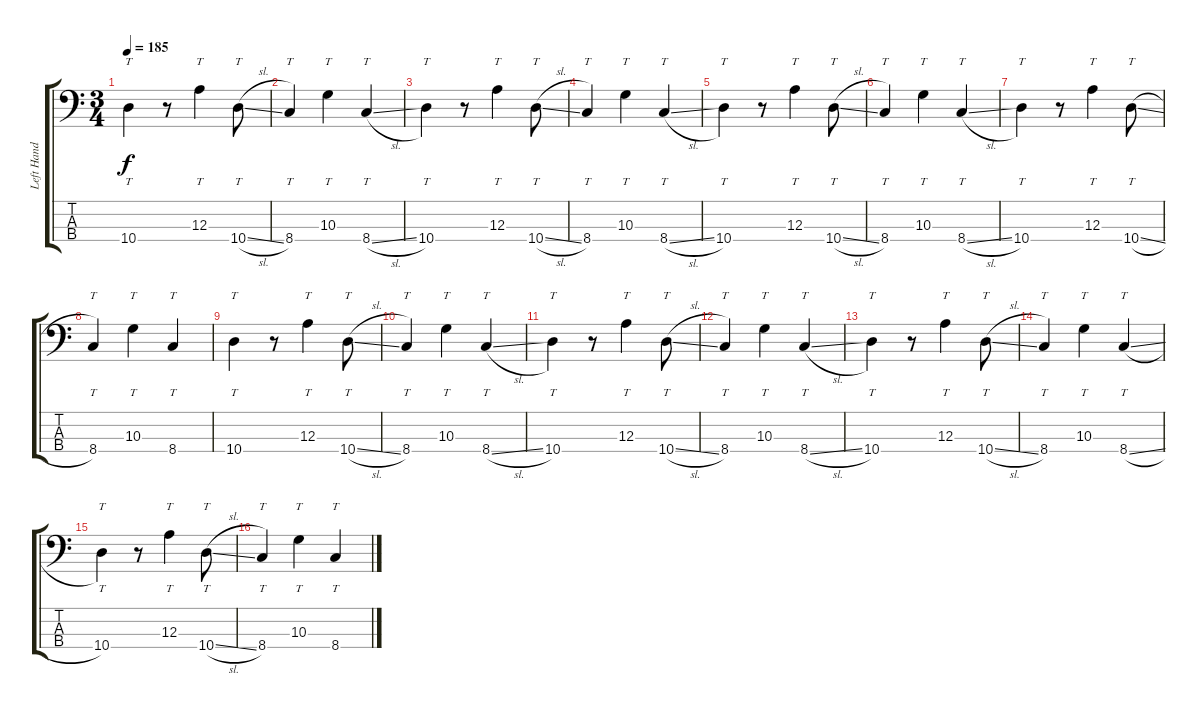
\track ("Left Hand Line" "Left Hand ") {instrument electricbassfinger}
\staff {score tabs}
\tuning (G2 D2 A1 E1) {hide}
\ts (3 4)
\tempo 185
\clef f4
\ks c
10.4.4{tt dy f} r.8 12.3.4{tt} 10.4{sl}.8{tt} |
8.4.4{tt} 10.3.4{tt} 8.4{sl}.4{tt} |
10.4.4{tt} r.8 12.3.4{tt} 10.4{sl}.8{tt} |
8.4.4{tt} 10.3.4{tt} 8.4{sl}.4{tt} |
10.4.4{tt} r.8 12.3.4{tt} 10.4{sl}.8{tt} |
8.4.4{tt} 10.3.4{tt} 8.4{sl}.4{tt} |
10.4.4{tt} r.8 12.3.4{tt} 10.4{sl}.8{tt} |
8.4.4{tt} 10.3.4{tt} 8.4.4{tt} |
10.4.4{tt} r.8 12.3.4{tt} 10.4{sl}.8{tt} |
8.4.4{tt} 10.3.4{tt} 8.4{sl}.4{tt} |
10.4.4{tt} r.8 12.3.4{tt} 10.4{sl}.8{tt} |
8.4.4{tt} 10.3.4{tt} 8.4{sl}.4{tt} |
10.4.4{tt} r.8 12.3.4{tt} 10.4{sl}.8{tt} |
8.4.4{tt} 10.3.4{tt} 8.4{sl}.4{tt} |
10.4.4{tt} r.8 12.3.4{tt} 10.4{sl}.8{tt} |
8.4.4{tt} 10.3.4{tt} 8.4.4{tt}
